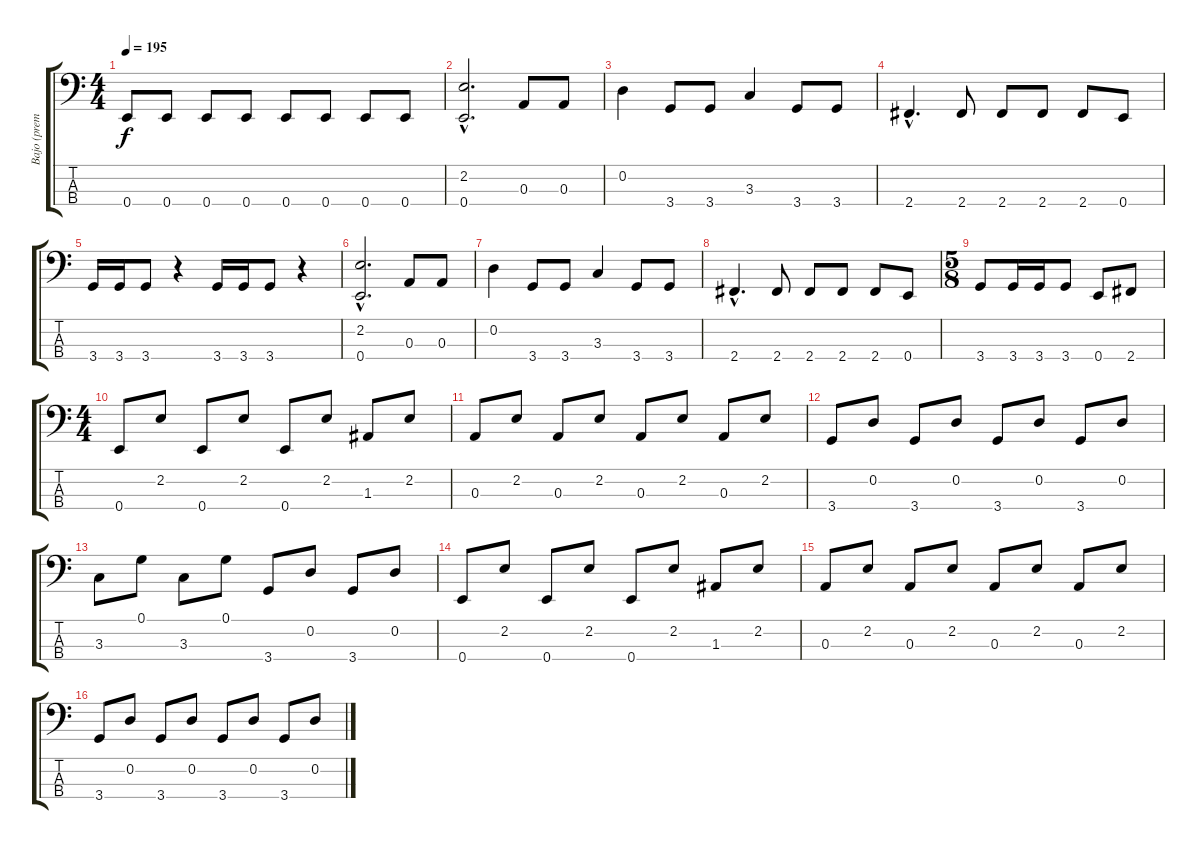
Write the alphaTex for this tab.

\track ("Bajo (premio)" "Bajo (prem") {instrument electricbasspick}
\staff {score tabs}
\tuning (G2 D2 A1 E1) {hide}
\ts (4 4)
\tempo 195
\clef f4
\ks c
0.4.8{dy f} 0.4.8 0.4.8 0.4.8 0.4.8 0.4.8 0.4.8 0.4.8 |
(2.2{hac} 0.4{hac}).2{d} 0.3.8 0.3.8 |
0.2.4 3.4.8 3.4.8 3.3.4 3.4.8 3.4.8 |
2.4{hac}.4{d} 2.4.8 2.4.8 2.4.8 2.4.8 0.4.8 |
3.4.16 3.4.16 3.4.8 r.4 3.4.16 3.4.16 3.4.8 r.4 |
(2.2{hac} 0.4{hac}).2{d} 0.3.8 0.3.8 |
0.2.4 3.4.8 3.4.8 3.3.4 3.4.8 3.4.8 |
2.4{hac}.4{d} 2.4.8 2.4.8 2.4.8 2.4.8 0.4.8 |
\ts (5 8)
3.4.8 3.4.16 3.4.16 3.4.8 0.4.8 2.4.8 |
\ts (4 4)
0.4.8 2.2.8 0.4.8 2.2.8 0.4.8 2.2.8 1.3.8 2.2.8 |
0.3.8 2.2.8 0.3.8 2.2.8 0.3.8 2.2.8 0.3.8 2.2.8 |
3.4.8 0.2.8 3.4.8 0.2.8 3.4.8 0.2.8 3.4.8 0.2.8 |
3.3.8 0.1.8 3.3.8 0.1.8 3.4.8 0.2.8 3.4.8 0.2.8 |
0.4.8 2.2.8 0.4.8 2.2.8 0.4.8 2.2.8 1.3.8 2.2.8 |
0.3.8 2.2.8 0.3.8 2.2.8 0.3.8 2.2.8 0.3.8 2.2.8 |
3.4.8 0.2.8 3.4.8 0.2.8 3.4.8 0.2.8 3.4.8 0.2.8
